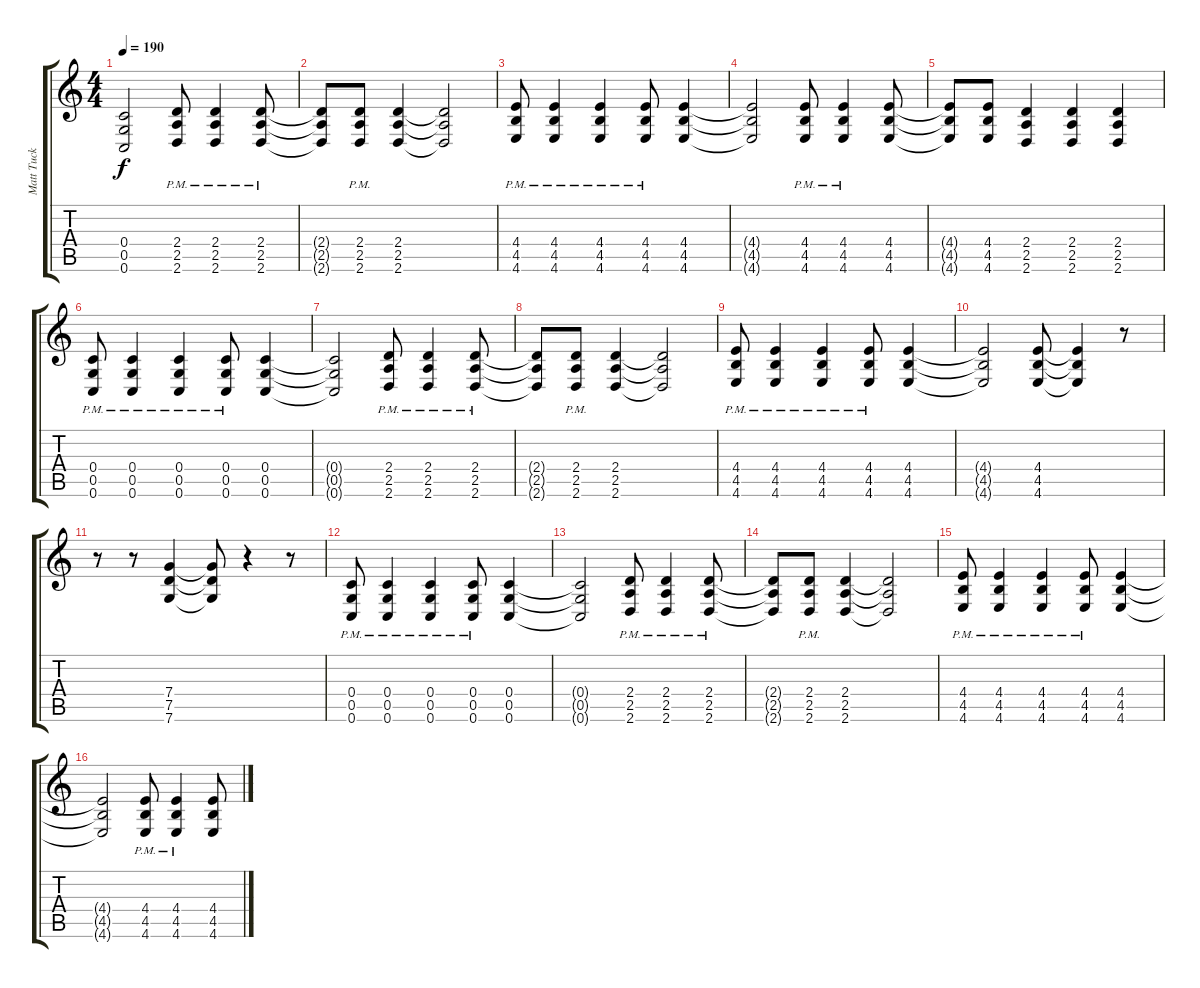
\track ("Matt Tuck Guitar" "Matt Tuck ") {instrument distortionguitar}
\staff {score tabs}
\tuning (D4 A3 F3 C3 G2 C2) {hide}
\ts (4 4)
\tempo 190
\clef g2
\ks c
(0.4{t} 0.5{t} 0.6{t}).2{dy f} (2.4{pm} 2.5{pm} 2.6{pm}).8 (2.4{pm} 2.5{pm} 2.6{pm}).4 (2.4{pm} 2.5{pm} 2.6{pm}).8 |
(2.4{t} 2.5{t} 2.6{t}).8 (2.4{pm} 2.5{pm} 2.6{pm}).8 (2.4 2.5 2.6).4 (2.4{t} 2.5{t} 2.6{t}).2 |
(4.4{pm} 4.5{pm} 4.6{pm}).8 (4.4{pm} 4.5{pm} 4.6{pm}).4 (4.4{pm} 4.5{pm} 4.6{pm}).4 (4.4{pm} 4.5{pm} 4.6{pm}).8 (4.4 4.5 4.6).4 |
(4.4{t} 4.5{t} 4.6{t}).2 (4.4{pm} 4.5{pm} 4.6{pm}).8 (4.4{pm} 4.5{pm} 4.6{pm}).4 (4.4 4.5 4.6).8 |
(4.4{t} 4.5{t} 4.6{t}).8 (4.4 4.5 4.6).8 (2.4 2.5 2.6).4 (2.4 2.5 2.6).4 (2.4 2.5 2.6).4 |
(0.4{pm} 0.5{pm} 0.6{pm}).8 (0.4{pm} 0.5{pm} 0.6{pm}).4 (0.4{pm} 0.5{pm} 0.6{pm}).4 (0.4{pm} 0.5{pm} 0.6{pm}).8 (0.4 0.5 0.6).4 |
(0.4{t} 0.5{t} 0.6{t}).2 (2.4{pm} 2.5{pm} 2.6{pm}).8 (2.4{pm} 2.5{pm} 2.6{pm}).4 (2.4{pm} 2.5{pm} 2.6{pm}).8 |
(2.4{t} 2.5{t} 2.6{t}).8 (2.4{pm} 2.5{pm} 2.6{pm}).8 (2.4 2.5 2.6).4 (2.4{t} 2.5{t} 2.6{t}).2 |
(4.4{pm} 4.5{pm} 4.6{pm}).8 (4.4{pm} 4.5{pm} 4.6{pm}).4 (4.4{pm} 4.5{pm} 4.6{pm}).4 (4.4{pm} 4.5{pm} 4.6{pm}).8 (4.4 4.5 4.6).4 |
(4.4{t} 4.5{t} 4.6{t}).2 (4.4 4.5 4.6).8 (4.4{t} 4.5{t} 4.6{t}).4 r.8 |
r.8 r.8 (7.4 7.5 7.6).4 (7.4{t} 7.5{t} 7.6{t}).8 r.4 r.8 |
(0.4{pm} 0.5{pm} 0.6{pm}).8 (0.4{pm} 0.5{pm} 0.6{pm}).4 (0.4{pm} 0.5{pm} 0.6{pm}).4 (0.4{pm} 0.5{pm} 0.6{pm}).8 (0.4 0.5 0.6).4 |
(0.4{t} 0.5{t} 0.6{t}).2 (2.4{pm} 2.5{pm} 2.6{pm}).8 (2.4{pm} 2.5{pm} 2.6{pm}).4 (2.4{pm} 2.5{pm} 2.6{pm}).8 |
(2.4{t} 2.5{t} 2.6{t}).8 (2.4{pm} 2.5{pm} 2.6{pm}).8 (2.4 2.5 2.6).4 (2.4{t} 2.5{t} 2.6{t}).2 |
(4.4{pm} 4.5{pm} 4.6{pm}).8 (4.4{pm} 4.5{pm} 4.6{pm}).4 (4.4{pm} 4.5{pm} 4.6{pm}).4 (4.4{pm} 4.5{pm} 4.6{pm}).8 (4.4 4.5 4.6).4 |
(4.4{t} 4.5{t} 4.6{t}).2 (4.4{pm} 4.5{pm} 4.6{pm}).8 (4.4{pm} 4.5{pm} 4.6{pm}).4 (4.4 4.5 4.6).8
